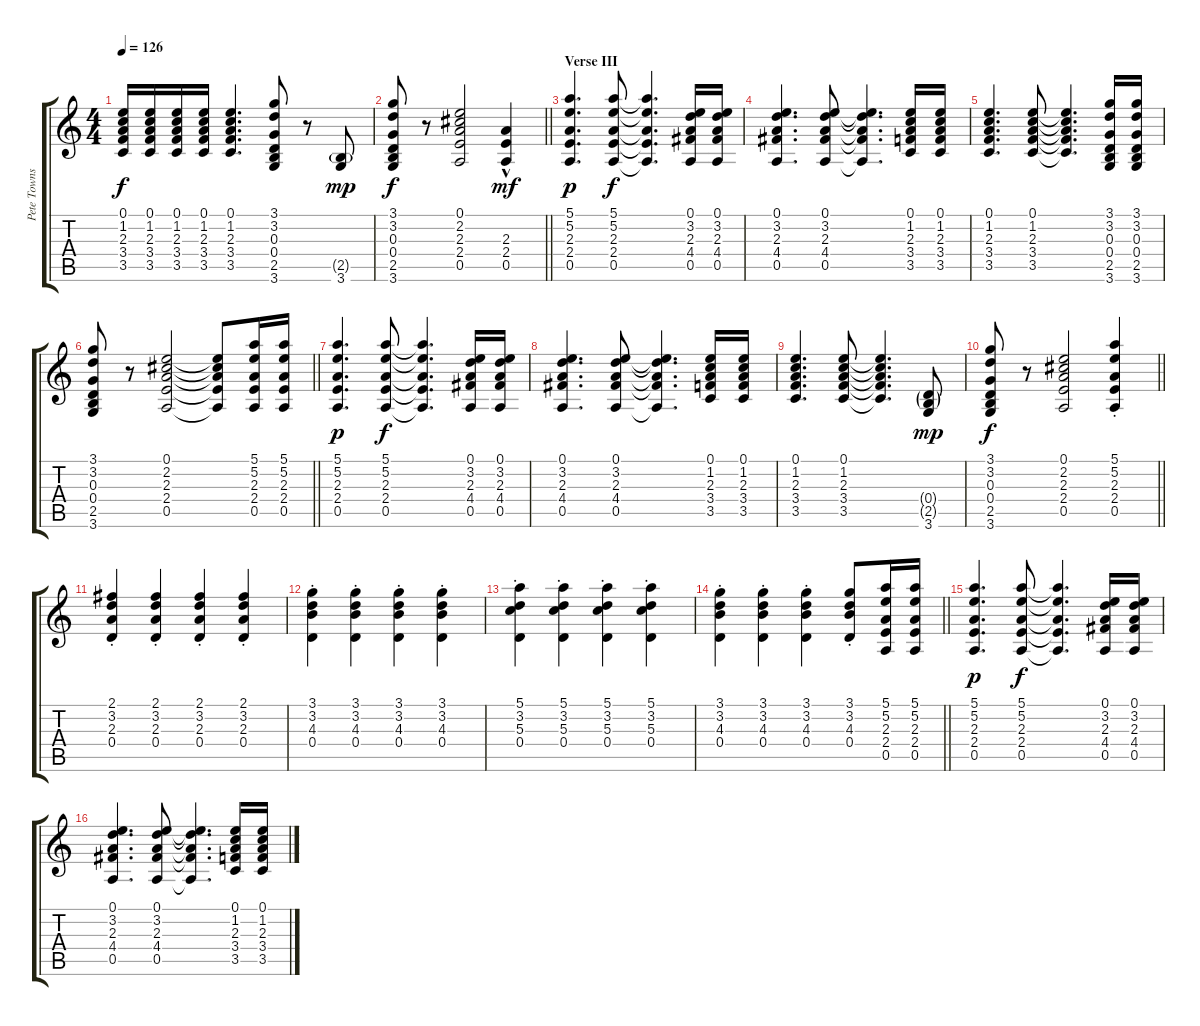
\track ("Pete Townshend" "Pete Towns") {instrument electricguitarclean}
\staff {score tabs}
\tuning (E4 B3 G3 D3 A2 E2) {hide}
\ts (4 4)
\tempo 126
\clef g2
\ks c
(0.1 1.2 2.3 3.4 3.5).16{dy f} (0.1 1.2 2.3 3.4 3.5).16 (0.1 1.2 2.3 3.4 3.5).16 (0.1 1.2 2.3 3.4 3.5).16 (0.1 1.2 2.3 3.4 3.5).4{d} (3.1 3.2 0.3 0.4 2.5 3.6).8 r.8 (2.5{g} 3.6).8{dy mp} |
\barLineRight lightlight
(3.1 3.2 0.3 0.4 2.5 3.6).8{dy f} r.8 (0.1 2.2 2.3 2.4 0.5).2 (2.3{hac} 2.4{hac} 0.5{hac}).4{dy mf} |
\section ("" "Verse III")
(5.1 5.2 2.3 2.4 0.5).4{d dy p} (5.1 5.2 2.3 2.4 0.5).8{dy f} (5.1{t} 5.2{t} 2.3{t} 2.4{t} 0.5{t}).4{d} (0.1 3.2 2.3 4.4 0.5).16 (0.1 3.2 2.3 4.4 0.5).16 |
(0.1 3.2 2.3 4.4 0.5).4{d} (0.1 3.2 2.3 4.4 0.5).8 (0.1{t} 3.2{t} 2.3{t} 4.4{t} 0.5{t}).4{d} (0.1 1.2 2.3 3.4 3.5).16 (0.1 1.2 2.3 3.4 3.5).16 |
(0.1 1.2 2.3 3.4 3.5).4{d} (0.1 1.2 2.3 3.4 3.5).8 (0.1{t} 1.2{t} 2.3{t} 3.4{t} 3.5{t}).4{d} (3.1 3.2 0.3 0.4 2.5 3.6).16 (3.1 3.2 0.3 0.4 2.5 3.6).16 |
\barLineRight lightlight
(3.1 3.2 0.3 0.4 2.5 3.6).8 r.8 (0.1 2.2 2.3 2.4 0.5).2 (0.1{t} 2.2{t} 2.3{t} 2.4{t} 0.5{t}).8 (5.1 5.2 2.3 2.4 0.5).16 (5.1 5.2 2.3 2.4 0.5).16 |
(5.1 5.2 2.3 2.4 0.5).4{d dy p} (5.1 5.2 2.3 2.4 0.5).8{dy f} (5.1{t} 5.2{t} 2.3{t} 2.4{t} 0.5{t}).4{d} (0.1 3.2 2.3 4.4 0.5).16 (0.1 3.2 2.3 4.4 0.5).16 |
(0.1 3.2 2.3 4.4 0.5).4{d} (0.1 3.2 2.3 4.4 0.5).8 (0.1{t} 3.2{t} 2.3{t} 4.4{t} 0.5{t}).4{d} (0.1 1.2 2.3 3.4 3.5).16 (0.1 1.2 2.3 3.4 3.5).16 |
(0.1 1.2 2.3 3.4 3.5).4{d} (0.1 1.2 2.3 3.4 3.5).8 (0.1{t} 1.2{t} 2.3{t} 3.4{t} 3.5{t}).4{d} (0.4{g} 2.5{g} 3.6).8{dy mp} |
\barLineRight lightlight
(3.1 3.2 0.3 0.4 2.5 3.6).8{dy f} r.8 (0.1 2.2 2.3 2.4 0.5).2 (5.1{st} 5.2{st} 2.3{st} 2.4{st} 0.5{st}).4 |
(2.1{st} 3.2{st} 2.3{st} 0.4{st}).4 (2.1{st} 3.2{st} 2.3{st} 0.4{st}).4 (2.1{st} 3.2{st} 2.3{st} 0.4{st}).4 (2.1{st} 3.2{st} 2.3{st} 0.4{st}).4 |
(3.1{st} 3.2{st} 4.3{st} 0.4{st}).4 (3.1{st} 3.2{st} 4.3{st} 0.4{st}).4 (3.1{st} 3.2{st} 4.3{st} 0.4{st}).4 (3.1{st} 3.2{st} 4.3{st} 0.4{st}).4 |
(5.1{st} 3.2{st} 5.3{st} 0.4{st}).4 (5.1{st} 3.2{st} 5.3{st} 0.4{st}).4 (5.1{st} 3.2{st} 5.3{st} 0.4{st}).4 (5.1{st} 3.2{st} 5.3{st} 0.4{st}).4 |
\barLineRight lightlight
(3.1{st} 3.2{st} 4.3{st} 0.4{st}).4 (3.1{st} 3.2{st} 4.3{st} 0.4{st}).4 (3.1{st} 3.2{st} 4.3{st} 0.4{st}).4 (3.1{st} 3.2{st} 4.3{st} 0.4{st}).8 (5.1 5.2 2.3 2.4 0.5).16 (5.1 5.2 2.3 2.4 0.5).16 |
(5.1 5.2 2.3 2.4 0.5).4{d dy p} (5.1 5.2 2.3 2.4 0.5).8{dy f} (5.1{t} 5.2{t} 2.3{t} 2.4{t} 0.5{t}).4{d} (0.1 3.2 2.3 4.4 0.5).16 (0.1 3.2 2.3 4.4 0.5).16 |
(0.1 3.2 2.3 4.4 0.5).4{d} (0.1 3.2 2.3 4.4 0.5).8 (0.1{t} 3.2{t} 2.3{t} 4.4{t} 0.5{t}).4{d} (0.1 1.2 2.3 3.4 3.5).16 (0.1 1.2 2.3 3.4 3.5).16
